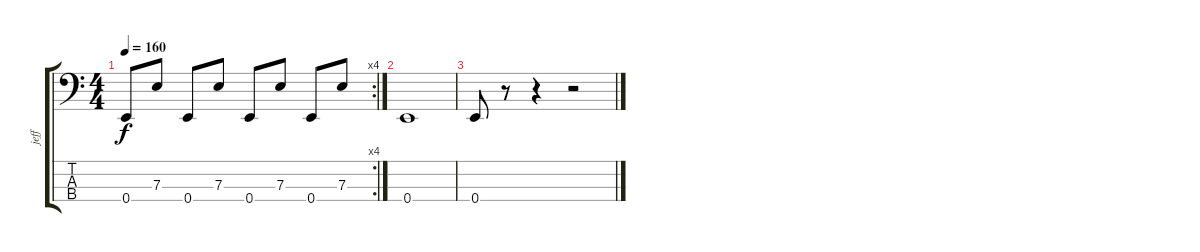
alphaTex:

\track ("jeff" "jeff") {instrument electricbasspick}
\staff {score tabs}
\tuning (G2 D2 A1 E1) {hide}
\rc 4
\ts (4 4)
\tempo 160
\clef f4
\ks c
0.4.8{dy f} 7.3.8 0.4.8 7.3.8 0.4.8 7.3.8 0.4.8 7.3.8 |
0.4.1 |
0.4.8 r.8 r.4 r.2
